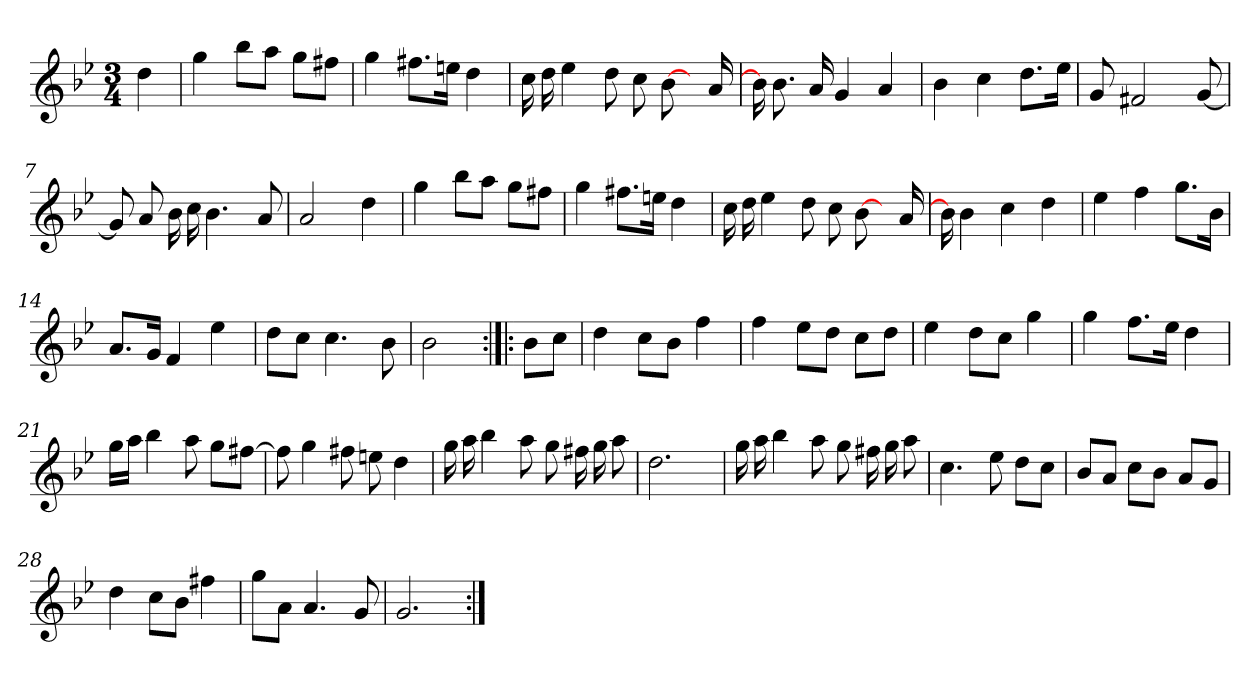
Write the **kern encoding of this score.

**kern
*part1
*staff1
*clefG2
*k[b-e-]
*g:
*M3/4
*MM120
=
4dd
=1
4gg
8bb-\L
8aa\J
8gg\L
8ff#X\J
=2
4gg
8.ff#X\L
16een\Jk
4dd
=3
16cc
16dd
4ee-
8dd
8cc
[8b-
16ryy
16a
=4
16b-]
8.b-
16a
4g
4a
=5
4b-
4cc
8.dd\L
16ee-\Jk
=6
8g
2f#X
[8g
=7
8g]
8a
16b-
16cc
4.b-
8a
=8
2a
4dd
=9
4gg
8bb-\L
8aa\J
8gg\L
8ff#X\J
=10
4gg
8.ff#X\L
16een\Jk
4dd
=11
16cc
16dd
4ee-
8dd
8cc
[8b-
16ryy
16a
=12
16b-]
4b-
4cc
4dd
=13
4ee-
4ff
8.gg\L
16b-\Jk
=14
8.a/L
16g/Jk
4f
4ee-
=15
8dd\L
8cc\J
4.cc
8b-
=16
2b-
=:|!|:
8b-\L
8cc\J
=17
4dd
8cc\L
8b-\J
4ff
=18
4ff
8ee-\L
8dd\J
8cc\L
8dd\J
=19
4ee-
8dd\L
8cc\J
4gg
=20
4gg
8.ff\L
16ee-\Jk
4dd
=21
16gg\LL
16aa\JJ
4bb-
8aa
8gg\L
[8ff#X\J
=22
8ff#]
4gg
8ff#X
8een
4dd
=23
16gg
16aa
4bb-
8aa
8gg
16ff#X
16gg
8aa
=24
2.dd
=25
16gg
16aa
4bb-
8aa
8gg
16ff#X
16gg
8aa
=26
4.cc
8ee-
8dd\L
8cc\J
=27
8b-/L
8a/J
8cc\L
8b-\J
8a/L
8g/J
=28
4dd
8cc\L
8b-\J
4ff#X
=29
8gg\L
8a\J
4.a
8g
=30
2.g
=:|!
*-
